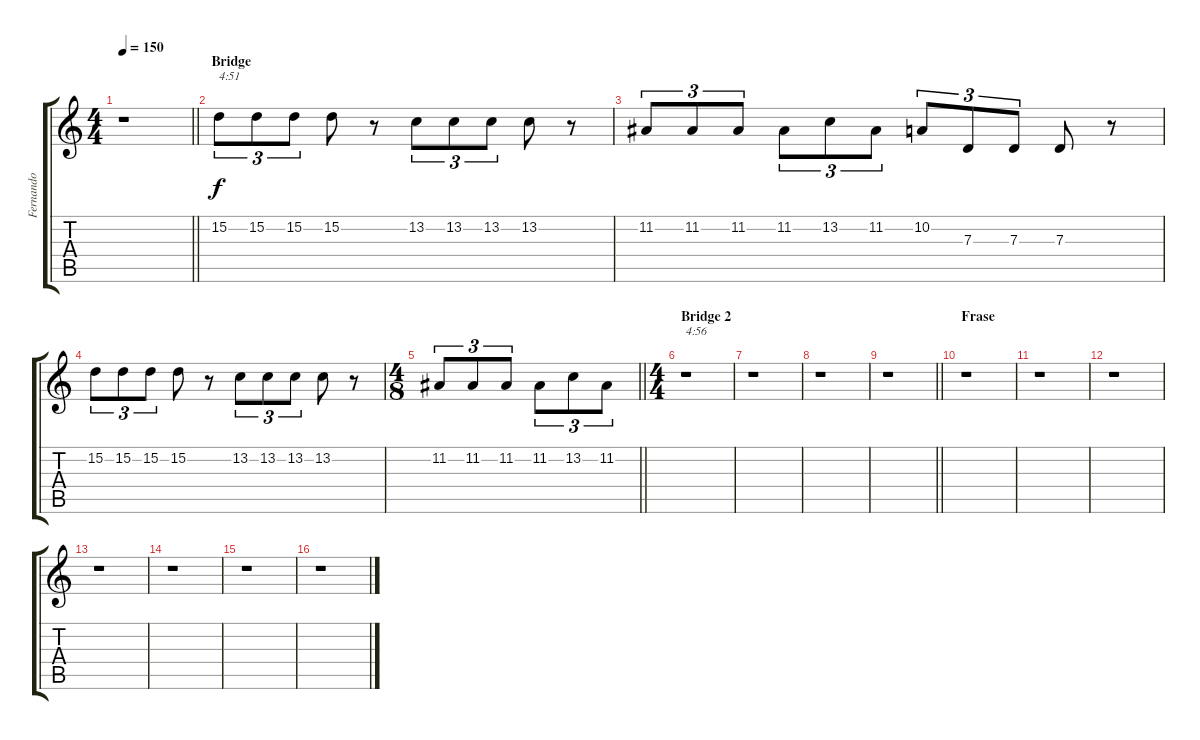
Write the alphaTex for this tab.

\track ("Fernando" "Fernando") {instrument flute}
\staff {score tabs}
\tuning (E4 B3 G3 D3 A2 E2) {hide}
\ts (4 4)
\tempo 150
\clef g2
\barLineRight lightlight
\ks c
r.1{dy f} |
\section ("" "Bridge")
15.2.8{tu (3 2) txt "4:51"} 15.2.8{tu (3 2)} 15.2.8{tu (3 2)} 15.2.8 r.8 13.2.8{tu (3 2)} 13.2.8{tu (3 2)} 13.2.8{tu (3 2)} 13.2.8 r.8 |
11.2.8{tu (3 2)} 11.2.8{tu (3 2)} 11.2.8{tu (3 2)} 11.2.8{tu (3 2)} 13.2.8{tu (3 2)} 11.2.8{tu (3 2)} 10.2.8{tu (3 2)} 7.3.8{tu (3 2)} 7.3.8{tu (3 2)} 7.3.8 r.8 |
15.2.8{tu (3 2)} 15.2.8{tu (3 2)} 15.2.8{tu (3 2)} 15.2.8 r.8 13.2.8{tu (3 2)} 13.2.8{tu (3 2)} 13.2.8{tu (3 2)} 13.2.8 r.8 |
\ts (4 8)
\barLineRight lightlight
11.2.8{tu (3 2)} 11.2.8{tu (3 2)} 11.2.8{tu (3 2)} 11.2.8{tu (3 2)} 13.2.8{tu (3 2)} 11.2.8{tu (3 2)} |
\ts (4 4)
\section ("" "Bridge 2")
r.1{txt "4:56"} |
r.1 |
r.1 |
\barLineRight lightlight
r.1 |
\section ("" "Frase")
r.1 |
r.1 |
r.1 |
r.1 |
r.1 |
r.1 |
r.1
